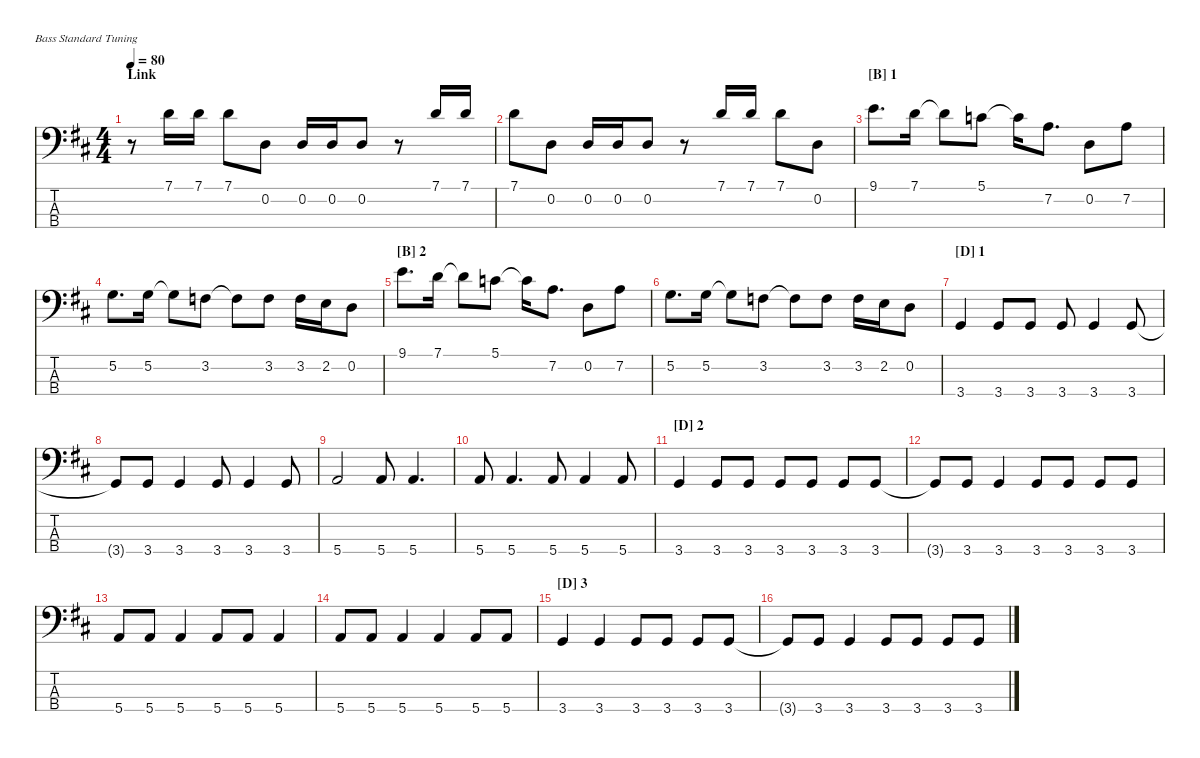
\hideDynamics
\bracketExtendMode nobrackets
\singleTrackTrackNamePolicy hidden
\multiTrackTrackNamePolicy hidden
\otherSystemsTrackNameOrientation horizontal
\track ("Bass" "E-Bass") {instrument electricbassfinger}
\staff {score tabs}
\tuning (G2 D2 A1 E1)
\ts (4 4)
\section ("" "Link")
\tempo 80
\clef f4
\ks d
r.8{dy f beam Down} 7.1{acc forcenatural}.16{beam Down} 7.1{acc forcenatural}.16{beam Down} 7.1{acc forcenatural}.8{beam Down} 0.2{acc forcenatural}.8{beam Down} 0.2{acc forcenatural}.16{beam Up} 0.2{acc forcenatural}.16{beam Up} 0.2{acc forcenatural}.8{beam Up} r.8{beam Up} 7.1{acc forcenatural}.16{beam Down} 7.1{acc forcenatural}.16{beam Down} |
7.1{acc forcenatural}.8{beam Down} 0.2{acc forcenatural}.8{beam Down} 0.2{acc forcenatural}.16{beam Up} 0.2{acc forcenatural}.16{beam Up} 0.2{acc forcenatural}.8{beam Up} r.8{beam Up} 7.1{acc forcenatural}.16{beam Down} 7.1{acc forcenatural}.16{beam Down} 7.1{acc forcenatural}.8{beam Down} 0.2{acc forcenatural}.8{beam Down} |
\section ("B" "1")
9.1{acc forcenatural}.8{d beam Down} 7.1{acc forcenatural}.16{beam Down} 7.1{t acc forcenatural}.8{beam Down} 5.1{acc forcenatural}.8{beam Down} 5.1{t acc forcenatural}.16{beam Down} 7.2{acc forcenatural}.8{d beam Down} 0.2{acc forcenatural}.8{beam Down} 7.2{acc forcenatural}.8{beam Down} |
5.2{acc forcenatural}.8{d beam Down} 5.2{acc forcenatural}.16{beam Down} 5.2{t acc forcenatural}.8{beam Down} 3.2{acc forcenatural}.8{beam Down} 3.2{t acc forcenatural}.8{beam Down} 3.2{acc forcenatural}.8{beam Down} 3.2{acc forcenatural}.16{beam Down} 2.2{acc forcenatural}.16{beam Down} 0.2{acc forcenatural}.8{beam Down} |
\section ("B" "2")
9.1{acc forcenatural}.8{d beam Down} 7.1{acc forcenatural}.16{beam Down} 7.1{t acc forcenatural}.8{beam Down} 5.1{acc forcenatural}.8{beam Down} 5.1{t acc forcenatural}.16{beam Down} 7.2{acc forcenatural}.8{d beam Down} 0.2{acc forcenatural}.8{beam Down} 7.2{acc forcenatural}.8{beam Down} |
5.2{acc forcenatural}.8{d beam Down} 5.2{acc forcenatural}.16{beam Down} 5.2{t acc forcenatural}.8{beam Down} 3.2{acc forcenatural}.8{beam Down} 3.2{t acc forcenatural}.8{beam Down} 3.2{acc forcenatural}.8{beam Down} 3.2{acc forcenatural}.16{beam Down} 2.2{acc forcenatural}.16{beam Down} 0.2{acc forcenatural}.8{beam Down} |
\section ("D" "1")
3.4{acc forcenatural}.4{beam Up} 3.4{acc forcenatural}.8{beam Up} 3.4{acc forcenatural}.8{beam Up} 3.4{acc forcenatural}.8{beam Up} 3.4{acc forcenatural}.4{beam Up} 3.4{acc forcenatural}.8{beam Up} |
3.4{t acc forcenatural}.8{beam Up} 3.4{acc forcenatural}.8{beam Up} 3.4{acc forcenatural}.4{beam Up} 3.4{acc forcenatural}.8{beam Up} 3.4{acc forcenatural}.4{beam Up} 3.4{acc forcenatural}.8{beam Up} |
5.4{acc forcenatural}.2{beam Up} 5.4{acc forcenatural}.8{beam Up} 5.4{acc forcenatural}.4{d beam Up} |
5.4{acc forcenatural}.8{beam Up} 5.4{acc forcenatural}.4{d beam Up} 5.4{acc forcenatural}.8{beam Up} 5.4{acc forcenatural}.4{beam Up} 5.4{acc forcenatural}.8{beam Up} |
\section ("D" "2")
3.4{acc forcenatural}.4{beam Up} 3.4{acc forcenatural}.8{beam Up} 3.4{acc forcenatural}.8{beam Up} 3.4{acc forcenatural}.8{beam Up} 3.4{acc forcenatural}.8{beam Up} 3.4{acc forcenatural}.8{beam Up} 3.4{acc forcenatural}.8{beam Up} |
3.4{t acc forcenatural}.8{beam Up} 3.4{acc forcenatural}.8{beam Up} 3.4{acc forcenatural}.4{beam Up} 3.4{acc forcenatural}.8{beam Up} 3.4{acc forcenatural}.8{beam Up} 3.4{acc forcenatural}.8{beam Up} 3.4{acc forcenatural}.8{beam Up} |
5.4{acc forcenatural}.8{beam Up} 5.4{acc forcenatural}.8{beam Up} 5.4{acc forcenatural}.4{beam Up} 5.4{acc forcenatural}.8{beam Up} 5.4{acc forcenatural}.8{beam Up} 5.4{acc forcenatural}.4{beam Up} |
5.4{acc forcenatural}.8{beam Up} 5.4{acc forcenatural}.8{beam Up} 5.4{acc forcenatural}.4{beam Up} 5.4{acc forcenatural}.4{beam Up} 5.4{acc forcenatural}.8{beam Up} 5.4{acc forcenatural}.8{beam Up} |
\section ("D" "3")
3.4{acc forcenatural}.4{beam Up} 3.4{acc forcenatural}.4{beam Up} 3.4{acc forcenatural}.8{beam Up} 3.4{acc forcenatural}.8{beam Up} 3.4{acc forcenatural}.8{beam Up} 3.4{acc forcenatural}.8{beam Up} |
3.4{t acc forcenatural}.8{beam Up} 3.4{acc forcenatural}.8{beam Up} 3.4{acc forcenatural}.4{beam Up} 3.4{acc forcenatural}.8{beam Up} 3.4{acc forcenatural}.8{beam Up} 3.4{acc forcenatural}.8{beam Up} 3.4{acc forcenatural}.8{beam Up}
